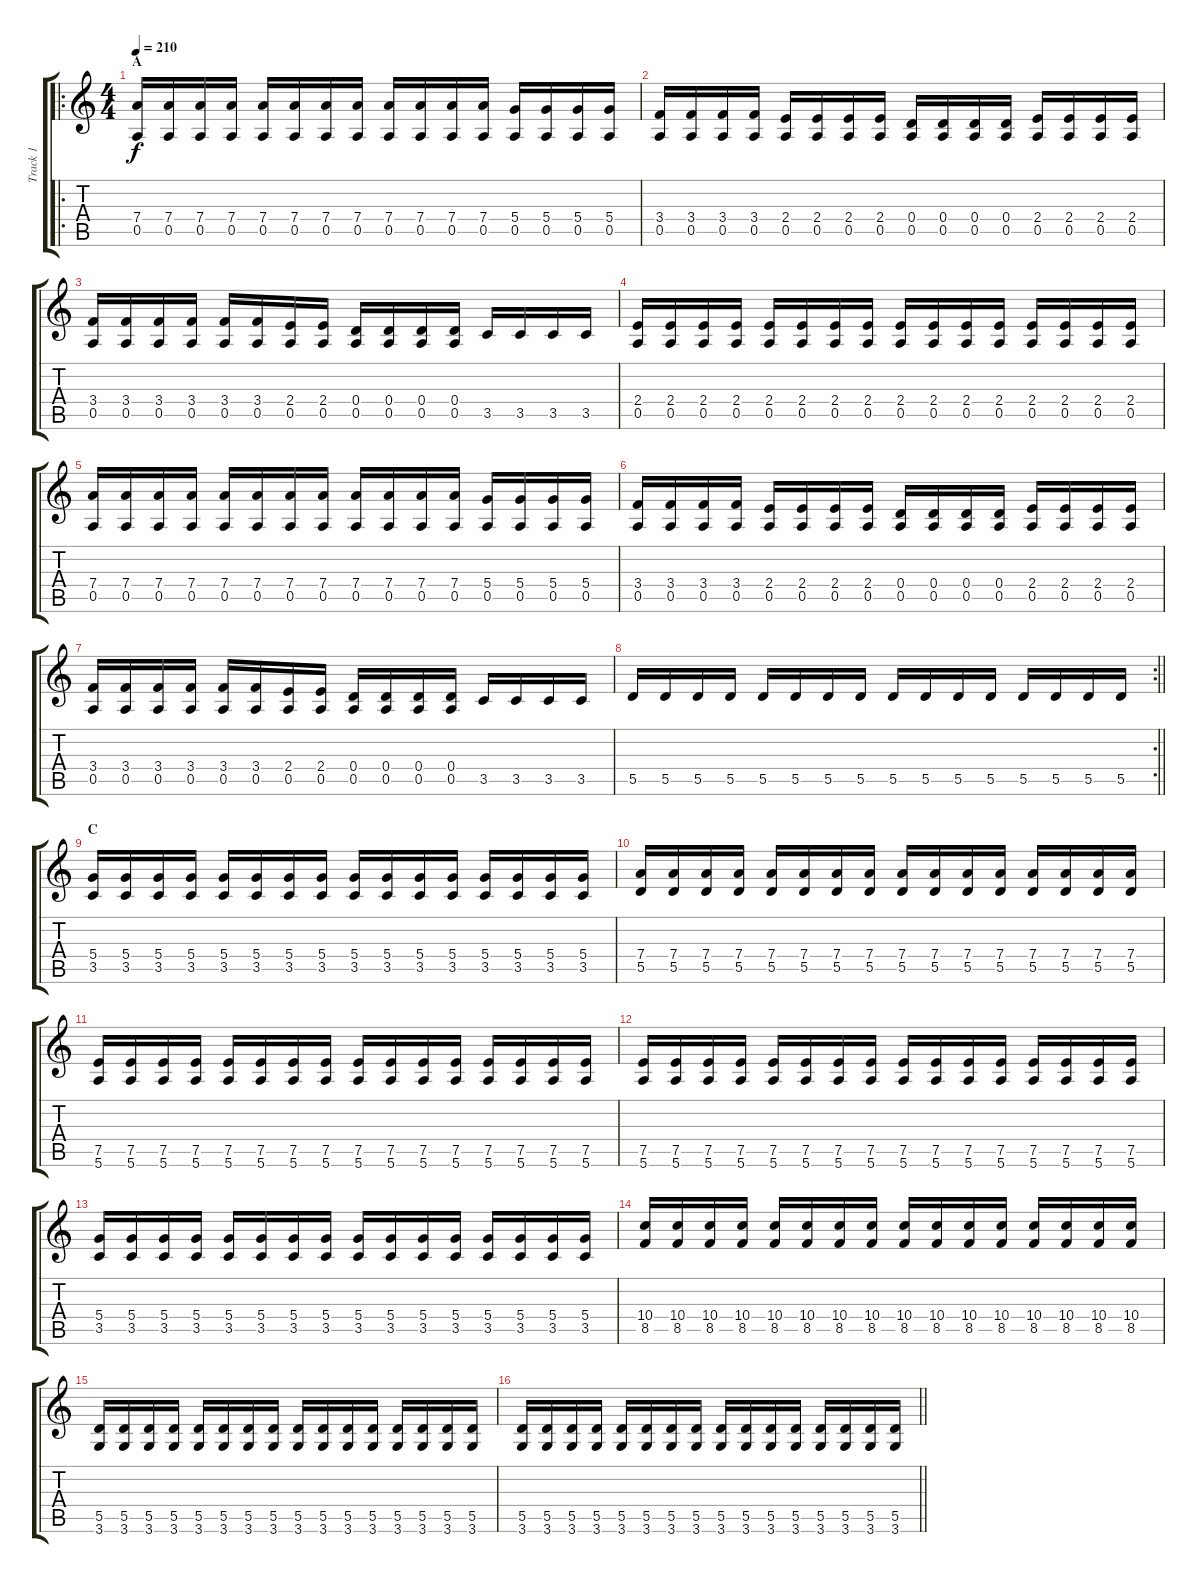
\track ("Track 1" "Track 1") {instrument distortionguitar}
\staff {score tabs}
\tuning (E4 B3 G3 D3 A2 E2) {hide}
\ro
\ts (4 4)
\section ("" "A")
\tempo 210
\clef g2
\ks c
(7.4 0.5).16{dy f} (7.4 0.5).16 (7.4 0.5).16 (7.4 0.5).16 (7.4 0.5).16 (7.4 0.5).16 (7.4 0.5).16 (7.4 0.5).16 (7.4 0.5).16 (7.4 0.5).16 (7.4 0.5).16 (7.4 0.5).16 (5.4 0.5).16 (5.4 0.5).16 (5.4 0.5).16 (5.4 0.5).16 |
(3.4 0.5).16 (3.4 0.5).16 (3.4 0.5).16 (3.4 0.5).16 (2.4 0.5).16 (2.4 0.5).16 (2.4 0.5).16 (2.4 0.5).16 (0.4 0.5).16 (0.4 0.5).16 (0.4 0.5).16 (0.4 0.5).16 (2.4 0.5).16 (2.4 0.5).16 (2.4 0.5).16 (2.4 0.5).16 |
(3.4 0.5).16 (3.4 0.5).16 (3.4 0.5).16 (3.4 0.5).16 (3.4 0.5).16 (3.4 0.5).16 (2.4 0.5).16 (2.4 0.5).16 (0.4 0.5).16 (0.4 0.5).16 (0.4 0.5).16 (0.4 0.5).16 3.5.16 3.5.16 3.5.16 3.5.16 |
(2.4 0.5).16 (2.4 0.5).16 (2.4 0.5).16 (2.4 0.5).16 (2.4 0.5).16 (2.4 0.5).16 (2.4 0.5).16 (2.4 0.5).16 (2.4 0.5).16 (2.4 0.5).16 (2.4 0.5).16 (2.4 0.5).16 (2.4 0.5).16 (2.4 0.5).16 (2.4 0.5).16 (2.4 0.5).16 |
(7.4 0.5).16 (7.4 0.5).16 (7.4 0.5).16 (7.4 0.5).16 (7.4 0.5).16 (7.4 0.5).16 (7.4 0.5).16 (7.4 0.5).16 (7.4 0.5).16 (7.4 0.5).16 (7.4 0.5).16 (7.4 0.5).16 (5.4 0.5).16 (5.4 0.5).16 (5.4 0.5).16 (5.4 0.5).16 |
(3.4 0.5).16 (3.4 0.5).16 (3.4 0.5).16 (3.4 0.5).16 (2.4 0.5).16 (2.4 0.5).16 (2.4 0.5).16 (2.4 0.5).16 (0.4 0.5).16 (0.4 0.5).16 (0.4 0.5).16 (0.4 0.5).16 (2.4 0.5).16 (2.4 0.5).16 (2.4 0.5).16 (2.4 0.5).16 |
(3.4 0.5).16 (3.4 0.5).16 (3.4 0.5).16 (3.4 0.5).16 (3.4 0.5).16 (3.4 0.5).16 (2.4 0.5).16 (2.4 0.5).16 (0.4 0.5).16 (0.4 0.5).16 (0.4 0.5).16 (0.4 0.5).16 3.5.16 3.5.16 3.5.16 3.5.16 |
\rc 2
\barLineRight lightlight
5.5.16 5.5.16 5.5.16 5.5.16 5.5.16 5.5.16 5.5.16 5.5.16 5.5.16 5.5.16 5.5.16 5.5.16 5.5.16 5.5.16 5.5.16 5.5.16 |
\section ("" "C")
(5.4 3.5).16 (5.4 3.5).16 (5.4 3.5).16 (5.4 3.5).16 (5.4 3.5).16 (5.4 3.5).16 (5.4 3.5).16 (5.4 3.5).16 (5.4 3.5).16 (5.4 3.5).16 (5.4 3.5).16 (5.4 3.5).16 (5.4 3.5).16 (5.4 3.5).16 (5.4 3.5).16 (5.4 3.5).16 |
(7.4 5.5).16 (7.4 5.5).16 (7.4 5.5).16 (7.4 5.5).16 (7.4 5.5).16 (7.4 5.5).16 (7.4 5.5).16 (7.4 5.5).16 (7.4 5.5).16 (7.4 5.5).16 (7.4 5.5).16 (7.4 5.5).16 (7.4 5.5).16 (7.4 5.5).16 (7.4 5.5).16 (7.4 5.5).16 |
(7.5 5.6).16 (7.5 5.6).16 (7.5 5.6).16 (7.5 5.6).16 (7.5 5.6).16 (7.5 5.6).16 (7.5 5.6).16 (7.5 5.6).16 (7.5 5.6).16 (7.5 5.6).16 (7.5 5.6).16 (7.5 5.6).16 (7.5 5.6).16 (7.5 5.6).16 (7.5 5.6).16 (7.5 5.6).16 |
(7.5 5.6).16 (7.5 5.6).16 (7.5 5.6).16 (7.5 5.6).16 (7.5 5.6).16 (7.5 5.6).16 (7.5 5.6).16 (7.5 5.6).16 (7.5 5.6).16 (7.5 5.6).16 (7.5 5.6).16 (7.5 5.6).16 (7.5 5.6).16 (7.5 5.6).16 (7.5 5.6).16 (7.5 5.6).16 |
(5.4 3.5).16 (5.4 3.5).16 (5.4 3.5).16 (5.4 3.5).16 (5.4 3.5).16 (5.4 3.5).16 (5.4 3.5).16 (5.4 3.5).16 (5.4 3.5).16 (5.4 3.5).16 (5.4 3.5).16 (5.4 3.5).16 (5.4 3.5).16 (5.4 3.5).16 (5.4 3.5).16 (5.4 3.5).16 |
(10.4 8.5).16 (10.4 8.5).16 (10.4 8.5).16 (10.4 8.5).16 (10.4 8.5).16 (10.4 8.5).16 (10.4 8.5).16 (10.4 8.5).16 (10.4 8.5).16 (10.4 8.5).16 (10.4 8.5).16 (10.4 8.5).16 (10.4 8.5).16 (10.4 8.5).16 (10.4 8.5).16 (10.4 8.5).16 |
(5.5 3.6).16 (5.5 3.6).16 (5.5 3.6).16 (5.5 3.6).16 (5.5 3.6).16 (5.5 3.6).16 (5.5 3.6).16 (5.5 3.6).16 (5.5 3.6).16 (5.5 3.6).16 (5.5 3.6).16 (5.5 3.6).16 (5.5 3.6).16 (5.5 3.6).16 (5.5 3.6).16 (5.5 3.6).16 |
\barLineRight lightlight
(5.5 3.6).16 (5.5 3.6).16 (5.5 3.6).16 (5.5 3.6).16 (5.5 3.6).16 (5.5 3.6).16 (5.5 3.6).16 (5.5 3.6).16 (5.5 3.6).16 (5.5 3.6).16 (5.5 3.6).16 (5.5 3.6).16 (5.5 3.6).16 (5.5 3.6).16 (5.5 3.6).16 (5.5 3.6).16
